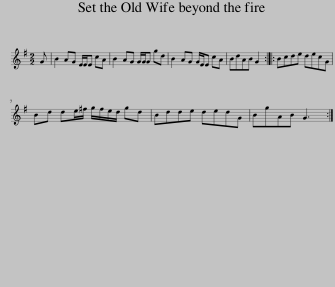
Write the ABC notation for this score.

X:1
L:1/8
M:2/2
I:linebreak $
K:G
V:1 treble
V:1
 G | B2 AG E/E/E cA | B2 AG G/G/G gd | B2 AG G/E/E cA | BdAB G2 :: %5
 Bcde decG |$ Bd de/^f/ g/f/e/d/ gd | Bdde dedG | BgAB G3 :| %9
